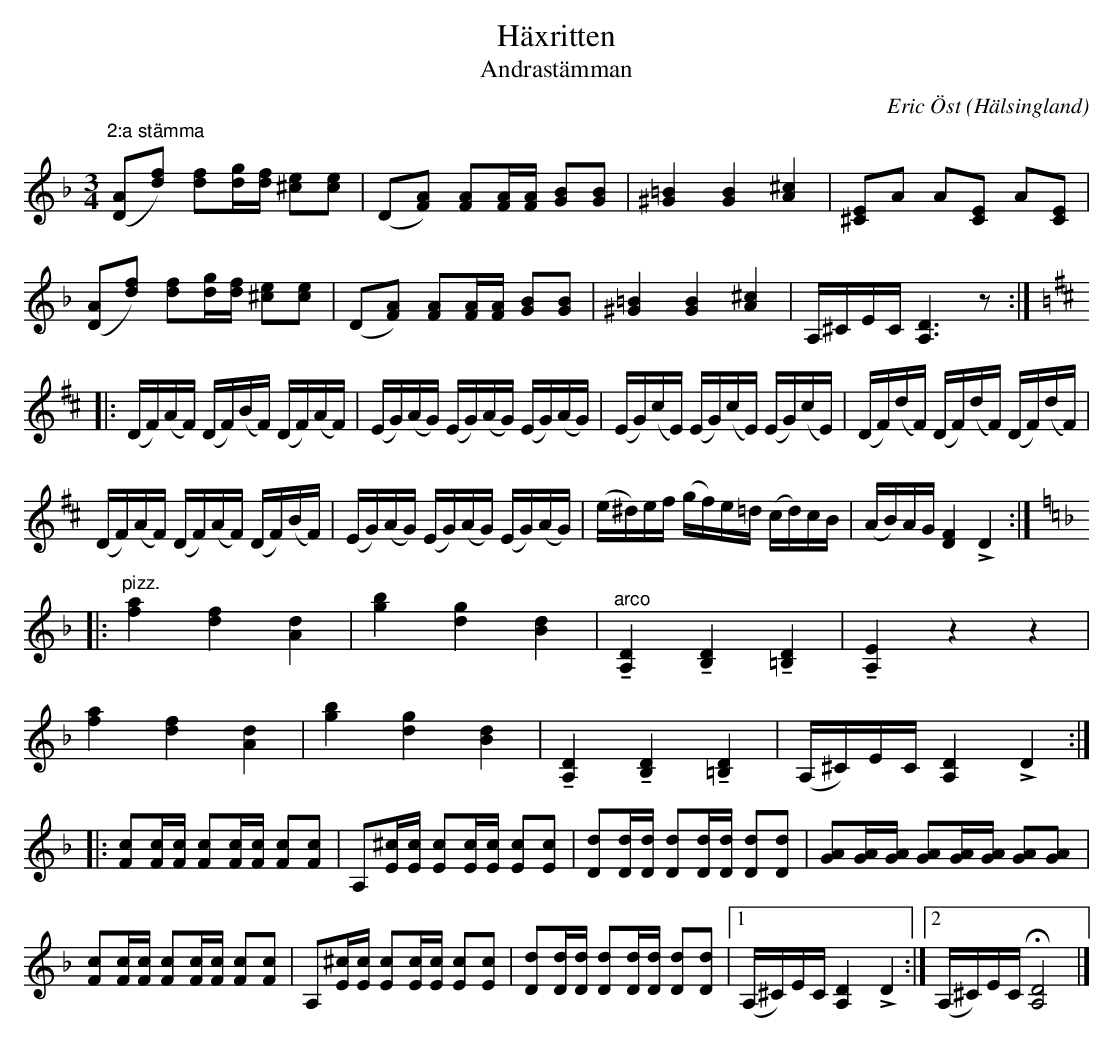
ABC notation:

X:1
T:Häxritten
T:Andrastämman
O:Hälsingland
C:Eric Öst
L:1/16
M:3/4
K:Dm
V:1
"^2:a stämma" ([D2A2][d2f2]) [d2f2][dg][df] [e2^c2][e2c2] | (D2[F2A2]) [F2A2][FA][FA] [G2B2][G2B2] | [^G4=B4] [G4B4] [A4^c4] | [^C2E2]A2 [A2][C2E2] [A2][C2E2] |
([D2A2][d2f2]) [d2f2][dg][df] [e2^c2][e2c2] | (D2[F2A2]) [F2A2][FA][FA] [G2B2][G2B2] | [^G4=B4] [G4B4] [A4^c4] | A,^CEC [A,6D6] z2 :|
|: [K:D] (DF)(AF) (DF)(BF) (DF)(AF) | (EG)(AG) (EG)(AG) (EG)(AG) | (EG)(cE) (EG)(cE) (EG)(cE) | (DF)(dF) (DF)(dF) (DF)(dF) |
(DF)(AF) (DF)(AF) (DF)(BF) | (EG)(AG) (EG)(AG) (EG)(AG) | (e^d)ef (gf)e=d (cd)cB | (AB)AG [D4F4] !>! D4 :|
|: [K:Dm] "^pizz." [a4f4] [f4d4] [d4A4] | [b4g4] [g4d4] [d4B4] | "^arco" !tenuto![A,4D4] !tenuto! [B,4D4] !tenuto! [=B,4D4] | !tenuto! [A,4E4] z4 z4 |
[a4f4] [f4d4] [d4A4] | [b4g4] [g4d4] [d4B4] | !tenuto![A,4D4] !tenuto! [B,4D4] !tenuto! [=B,4D4] | (A,^C)EC [A,4D4] !>!D4 :|
|: [F2c2][Fc][Fc] [F2c2][Fc][Fc] [F2c2][F2c2] | A,2[^cE][cE] [c2E2][cE][cE] [c2E2][c2E2] | [D2d2][Dd][Dd] [D2d2][Dd][Dd] [D2d2][D2d2] | [G2A2][GA][GA] [G2A2][GA][GA] [G2A2][G2A2] |
[F2c2][Fc][Fc] [F2c2][Fc][Fc] [F2c2][F2c2] | A,2[^cE][cE] [c2E2][cE][cE] [c2E2][c2E2] | [D2d2][Dd][Dd] [D2d2][Dd][Dd] [D2d2][D2d2] |1 (A,^C)EC [A,4D4] !>!D4 :|2 (A,^C)EC !fermata! [A,8D8] |]
